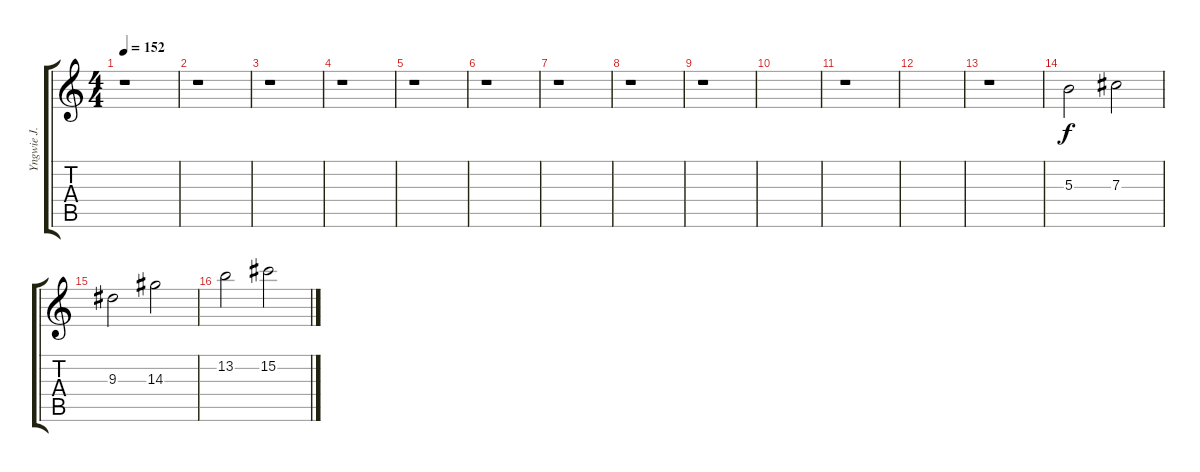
\track ("Yngwie J. Malmsteen (Guitar 2)" "Yngwie J. ") {instrument overdrivenguitar}
\staff {score tabs}
\tuning (Eb4 Bb3 Gb3 Db3 Ab2 Eb2) {hide}
\ts (4 4)
\tempo 152
\clef g2
\ks c
r.1{dy f} |
r.1 |
r.1 |
r.1 |
r.1 |
r.1 |
r.1 |
r.1 |
r.1 |
|
r.1 |
|
r.1 |
5.3.2 7.3.2 |
9.3.2 14.3.2 |
13.2.2 15.2.2
